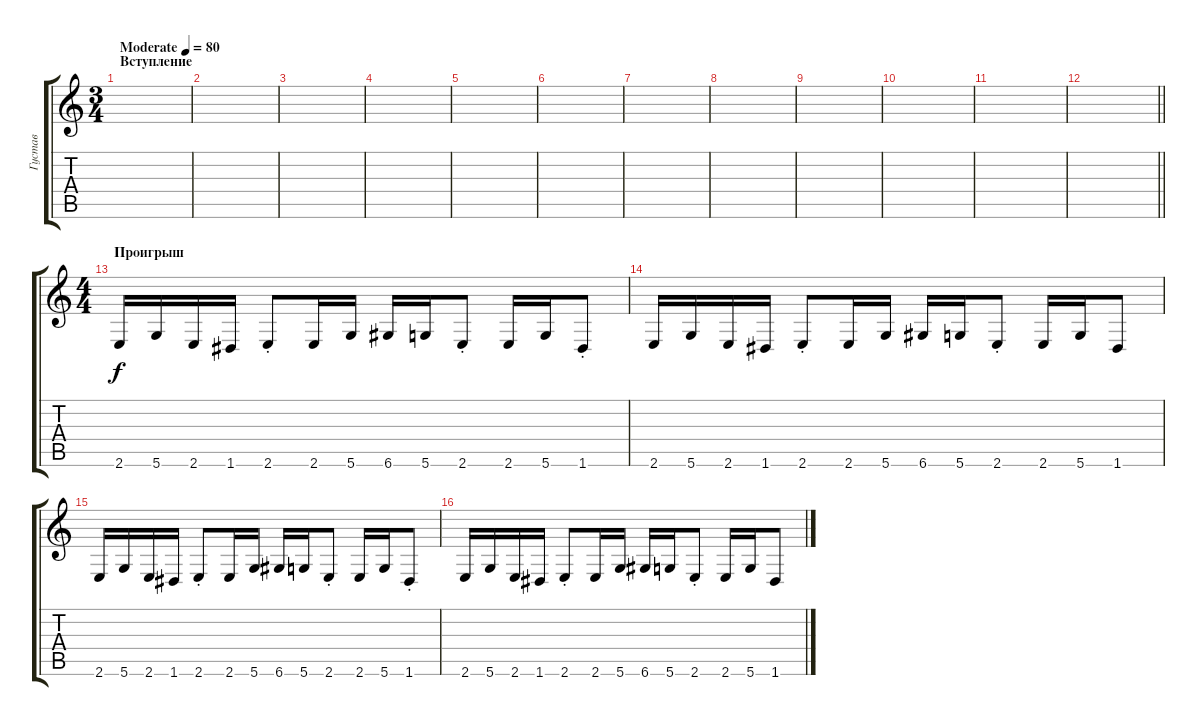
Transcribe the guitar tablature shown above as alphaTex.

\track ("Густав" "Густав") {instrument electricbassfinger}
\staff {score tabs}
\tuning (E4 B3 G3 D3 A2 D2) {hide}
\ts (3 4)
\section ("" "Вступление")
\tempo (80 "Moderate")
\clef g2
\ks c
|
|
|
|
|
|
|
|
|
|
|
\barLineRight lightlight
|
\ts (4 4)
\section ("" "Проигрыш")
2.6.16 5.6.16 2.6.16 1.6.16 2.6{st}.8 2.6.16 5.6.16 6.6.16 5.6.16 2.6{st}.8 2.6.16 5.6.16 1.6{st}.8 |
2.6.16 5.6.16 2.6.16 1.6.16 2.6{st}.8 2.6.16 5.6.16 6.6.16 5.6.16 2.6{st}.8 2.6.16 5.6.16 1.6.8 |
2.6.16 5.6.16 2.6.16 1.6.16 2.6{st}.8 2.6.16 5.6.16 6.6.16 5.6.16 2.6{st}.8 2.6.16 5.6.16 1.6{st}.8 |
2.6.16 5.6.16 2.6.16 1.6.16 2.6{st}.8 2.6.16 5.6.16 6.6.16 5.6.16 2.6{st}.8 2.6.16 5.6.16 1.6.8
